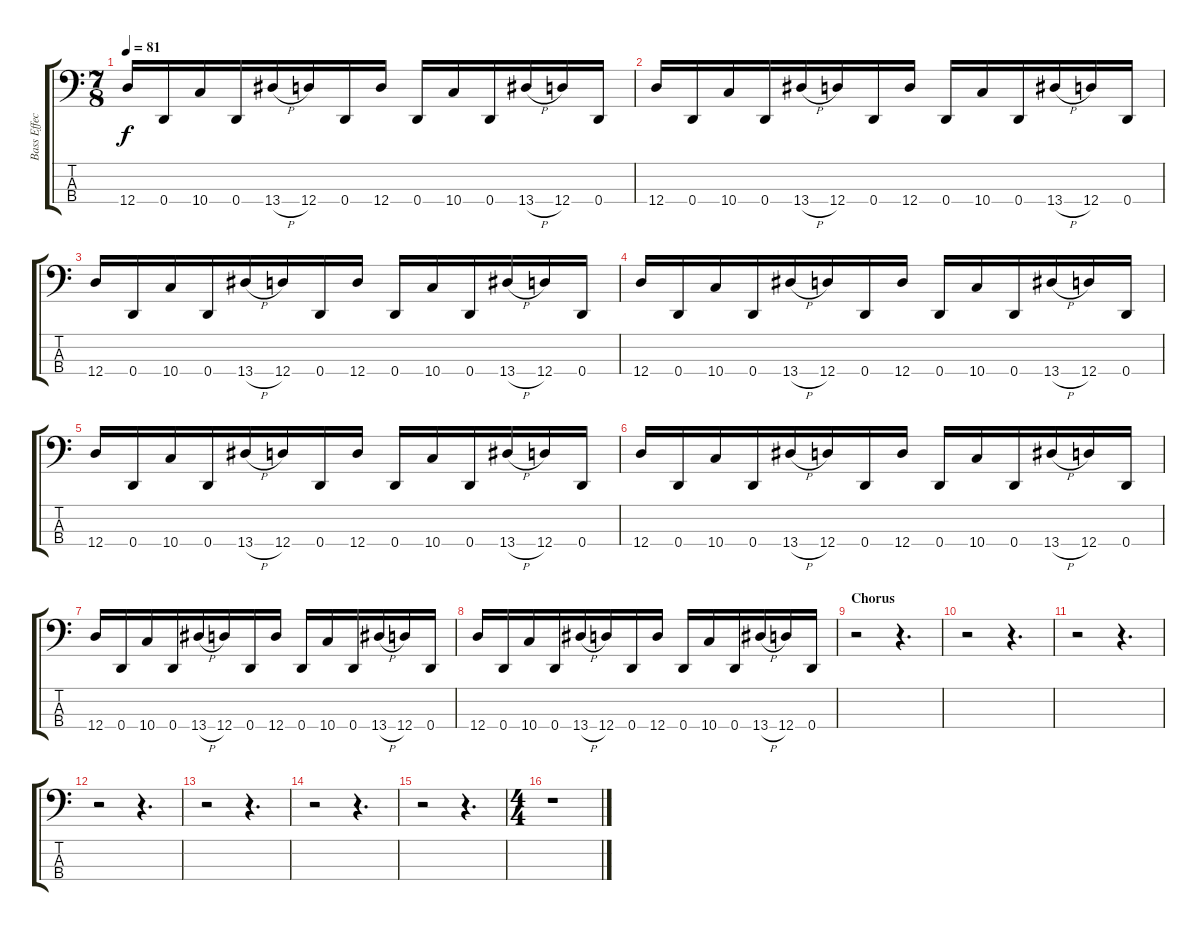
\track ("Bass Effects" "Bass Effec") {instrument synthbass1}
\staff {score tabs}
\tuning (G2 D2 A1 D1) {hide}
\ts (7 8)
\tempo 81
\clef f4
\ks c
12.4.16{dy f} 0.4.16 10.4.16 0.4.16 13.4{h}.16 12.4.16 0.4.16 12.4.16 0.4.16 10.4.16 0.4.16 13.4{h}.16 12.4.16 0.4.16 |
12.4.16 0.4.16 10.4.16 0.4.16 13.4{h}.16 12.4.16 0.4.16 12.4.16 0.4.16 10.4.16 0.4.16 13.4{h}.16 12.4.16 0.4.16 |
12.4.16 0.4.16 10.4.16 0.4.16 13.4{h}.16 12.4.16 0.4.16 12.4.16 0.4.16 10.4.16 0.4.16 13.4{h}.16 12.4.16 0.4.16 |
12.4.16 0.4.16 10.4.16 0.4.16 13.4{h}.16 12.4.16 0.4.16 12.4.16 0.4.16 10.4.16 0.4.16 13.4{h}.16 12.4.16 0.4.16 |
12.4.16 0.4.16 10.4.16 0.4.16 13.4{h}.16 12.4.16 0.4.16 12.4.16 0.4.16 10.4.16 0.4.16 13.4{h}.16 12.4.16 0.4.16 |
12.4.16 0.4.16 10.4.16 0.4.16 13.4{h}.16 12.4.16 0.4.16 12.4.16 0.4.16 10.4.16 0.4.16 13.4{h}.16 12.4.16 0.4.16 |
12.4.16 0.4.16 10.4.16 0.4.16 13.4{h}.16 12.4.16 0.4.16 12.4.16 0.4.16 10.4.16 0.4.16 13.4{h}.16 12.4.16 0.4.16 |
12.4.16 0.4.16 10.4.16 0.4.16 13.4{h}.16 12.4.16 0.4.16 12.4.16 0.4.16 10.4.16 0.4.16 13.4{h}.16 12.4.16 0.4.16 |
\section ("" "Chorus")
r.2 r.4{d} |
r.2 r.4{d} |
r.2 r.4{d} |
r.2 r.4{d} |
r.2 r.4{d} |
r.2 r.4{d} |
r.2 r.4{d} |
\ts (4 4)
r.1
